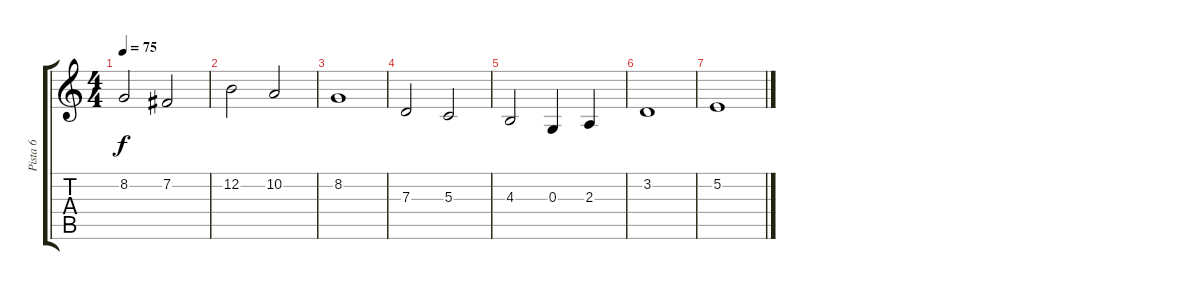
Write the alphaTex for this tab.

\track ("Pista 6" "Pista 6") {instrument flute}
\staff {score tabs}
\tuning (E4 B3 G3 D3 A2 E2) {hide}
\ts (4 4)
\tempo 75
\clef g2
\ks c
8.2.2{dy f} 7.2.2 |
12.2.2 10.2.2 |
8.2.1 |
7.3.2 5.3.2 |
4.3.2 0.3.4 2.3.4 |
3.2.1 |
5.2.1
